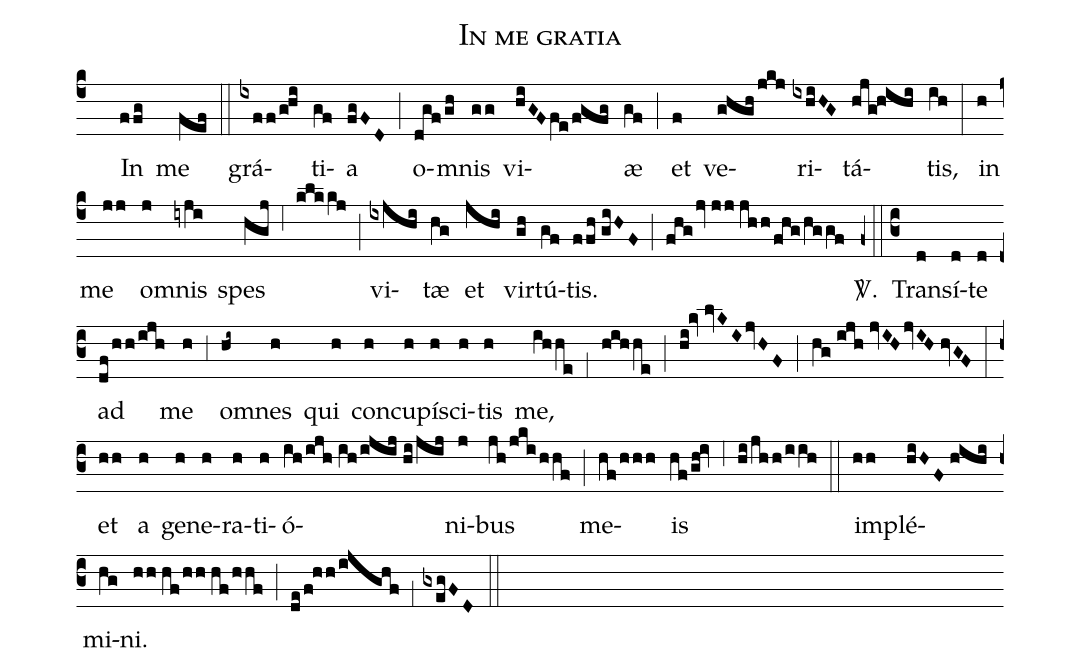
name:In me gratia;
mode:V;
office-part:Responsoria;
%%
(c4) () In(ffg) me(fef) (::) grá(ixff/g!hi)ti(gf)a(fgFD) (;) o(dgf/gh)mnis(gg) vi(hiGF/fe/fgfg)æ(gf) (;) et(f) ve(ghgh/jkj)ri(ixhiHG)tá(hjg!hihi)tis,(ih) (:) in(h) me(jj) o(j)mnis(iyji) spes(hgj) (,6) (klkkj) (;) vi(ixjhi)tæ(hg) et(jhi) vir(gh)tú(gf)tis.(ffh//giHF) (;) (fhg/jv//jj//jhh/fhg/hggf) <sp>V/</sp>.(z0::c3) Tran(d)sí(d)te(d) ad(df/hh/ijh) me(h) (,3) o(hi~)mnes(h) qui(h) con(h)cu(h)pí(h)sci(h)tis(h) me,(ihhe) (,1) (hihhe) (;) (hi!kv//lvKI/jvHF) (;) (hg//ijh//jvIH/jvIH//hvGF) (:) et(hh) a(h) ge(h)ne(h)ra(h)ti(h)ó(ih/ijh//ih/ijij//hi/jij)ni(j)bus(jh/jki/hhf) (;) me(hf/hhh)is(hf/gh!iv) (,6) (hi/jhh/iih) (::) im(hh)plé(hiHF//hihi)mi(hg)ni.(hh//hf/hh//hf/hhf) (;) (de/f!hh/ijghf) (,1) (gxegFD) (::)
